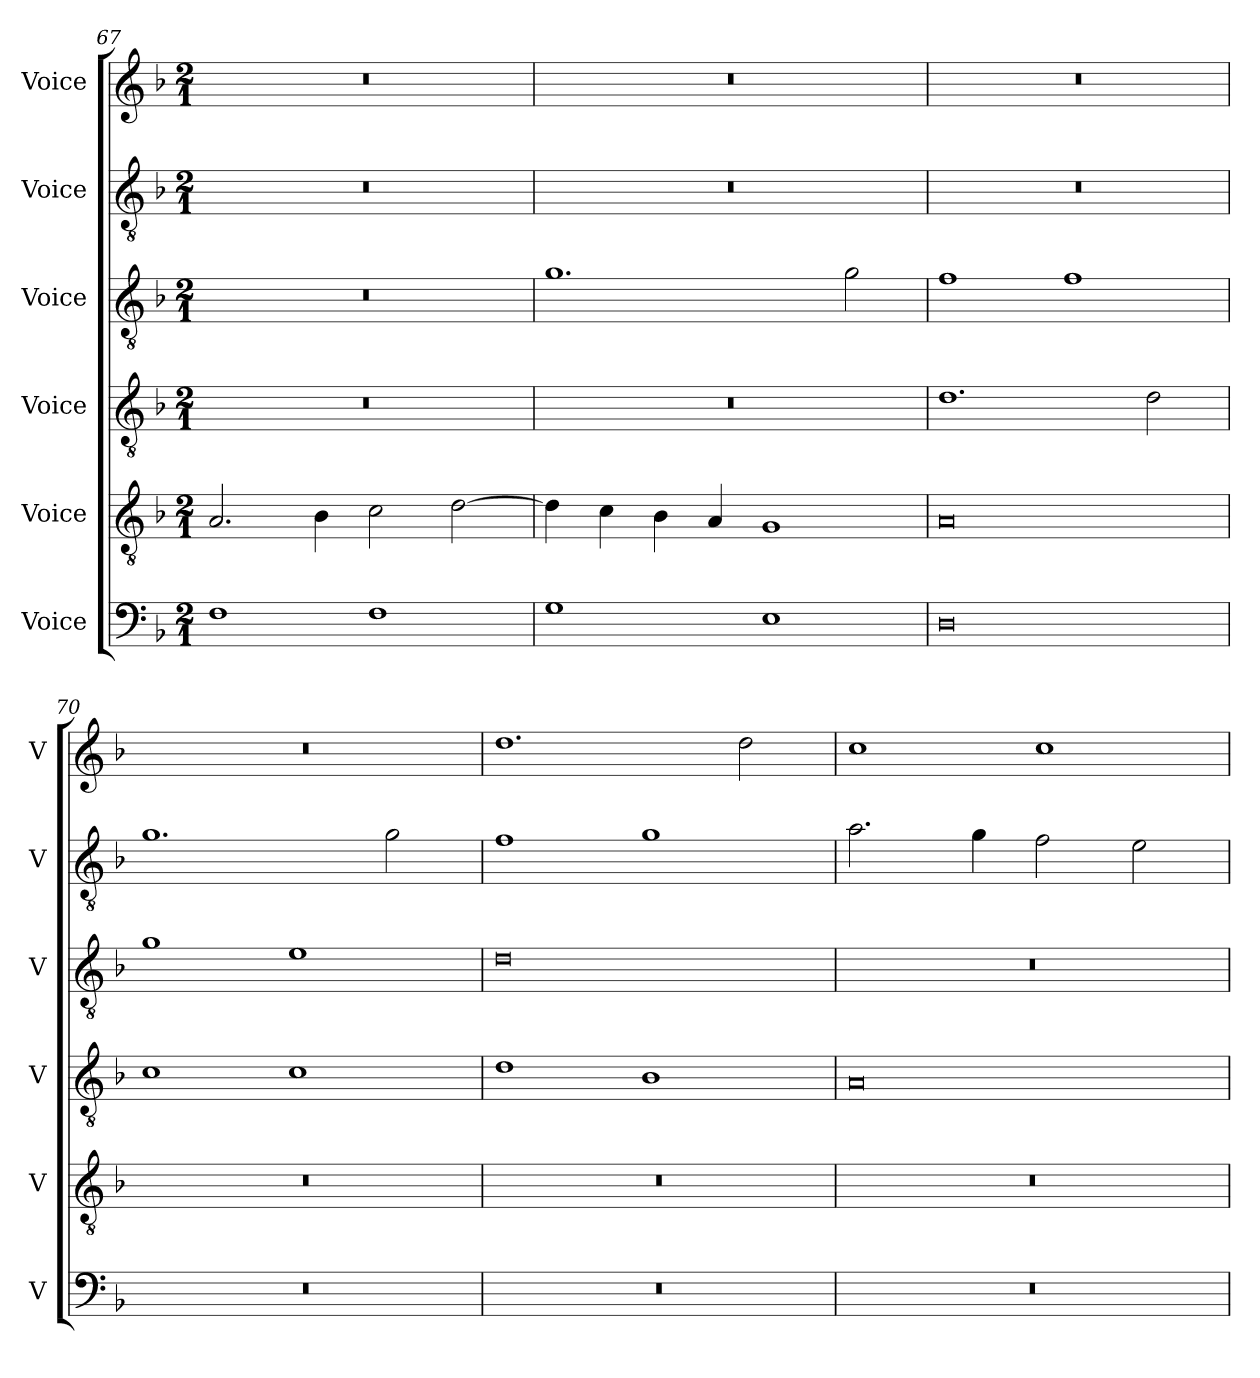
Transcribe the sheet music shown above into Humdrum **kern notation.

**kern	**kern	**kern	**kern	**kern	**kern
*part6	*part5	*part4	*part3	*part2	*part1
*staff6	*staff5	*staff4	*staff3	*staff2	*staff1
*I"Voice	*I"Voice	*I"Voice	*I"Voice	*I"Voice	*I"Voice
*I'V	*I'V	*I'V	*I'V	*I'V	*I'V
*clefF4	*clefGv2	*clefGv2	*clefGv2	*clefGv2	*clefG2
*k[b-]	*k[b-]	*k[b-]	*k[b-]	*k[b-]	*k[b-]
*M2/1	*M2/1	*M2/1	*M2/1	*M2/1	*M2/1
=67	=67	=67	=67	=67	=67
1F	2.A/	0r	0r	0r	0r
.	4B-\	.	.	.	.
1F	2c\	.	.	.	.
.	[2d\	.	.	.	.
=68	=68	=68	=68	=68	=68
1G	4d\]	0r	1.g	0r	0r
.	4c\	.	.	.	.
.	4B-\	.	.	.	.
.	4A/	.	.	.	.
1E	1G	.	.	.	.
.	.	.	2g\	.	.
!!LO:PB:g=z
=69	=69	=69	=69	=69	=69
0D	0A	1.d	1f	0r	0r
.	.	.	1f	.	.
.	.	2d\	.	.	.
=70	=70	=70	=70	=70	=70
0r	0r	1c	1g	1.g	0r
.	.	1c	1e	.	.
.	.	.	.	2g\	.
=71	=71	=71	=71	=71	=71
0r	0r	1d	0d	1f	1.dd
.	.	1B-	.	1g	.
.	.	.	.	.	2dd\
=72	=72	=72	=72	=72	=72
0r	0r	0A	0r	2.a\	1cc
.	.	.	.	4g\	.
.	.	.	.	2f\	1cc
.	.	.	.	2e\	.
=	=	=	=	=	=
*-	*-	*-	*-	*-	*-
